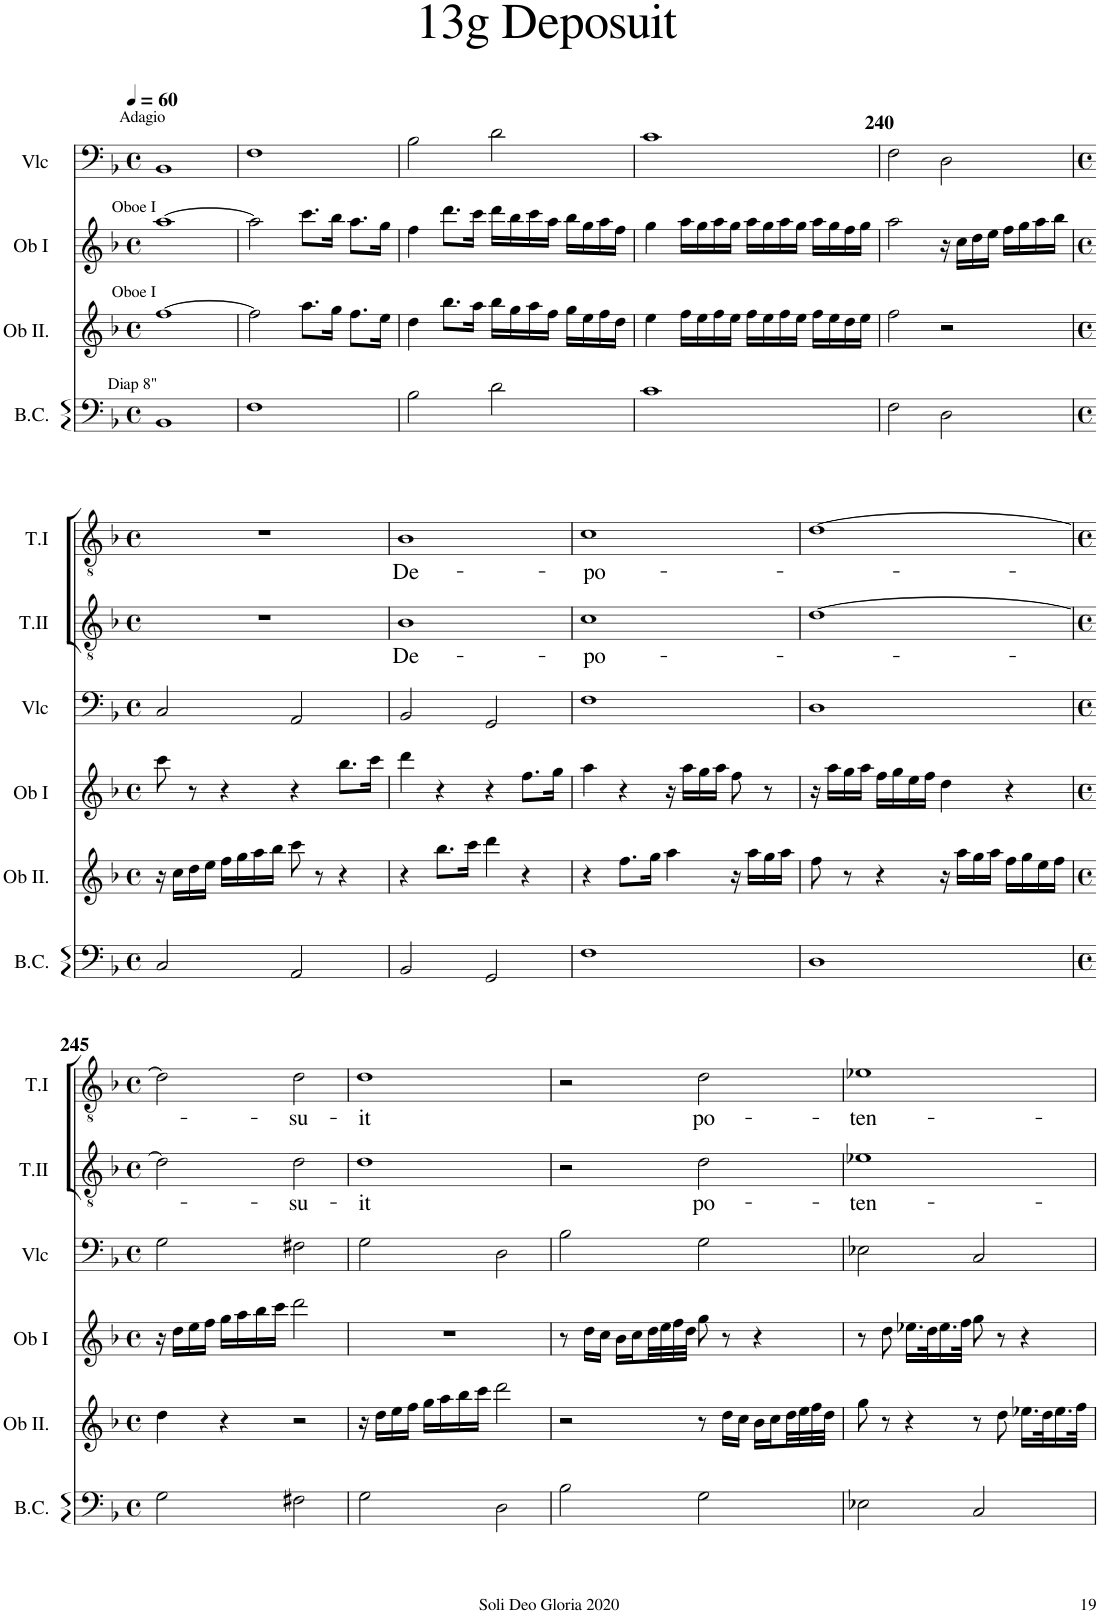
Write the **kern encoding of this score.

**kern	**kern	**kern	**kern	**kern	**text	**kern	**text
*part6	*part5	*part4	*part3	*part2	*part2	*part1	*part1
*staff6	*staff5	*staff4	*staff3	*staff2	*staff2	*staff1	*staff1
*I"Continuo	*I"Oboe II	*I"Oboe I	*I"Violoncelle	*I"Ténor II	*	*I"Tenor I	*
*	*I'Ob II.	*I'Ob I	*I'Vlc	*I'T.II	*	*I'T.I	*
!!LO:PB:g=z
*clefF4	*clefG2	*clefG2	*clefF4	*clefGv2	*	*clefGv2	*
*k[b-]	*k[b-]	*k[b-]	*k[b-]	*k[b-]	*	*k[b-]	*
*M4/4	*M4/4	*M4/4	*M4/4	*M4/4	*	*M4/4	*
*met(c)	*met(c)	*met(c)	*met(c)	*met(c)	*	*met(c)	*
=236	=236	=236	=236	=236	=236	=236	=236
!	!	!LO:TX:a:t=Oboe I	!	!	!	!	!
!	!LO:TX:a:t=Oboe I	!	!	!	!	!	!
!LO:TX:a:t=Diap 8"	!	!	!	!	!	!	!
1BB-	[1ff	[1aa	1BB-	1r	.	1r	.
=237	=237	=237	=237	=237	=237	=237	=237
1F	2ff\]	2aa\]	1F	1r	.	1r	.
.	8.aa\L	8.ccc\L	.	.	.	.	.
.	16gg\Jk	16bb-\Jk	.	.	.	.	.
.	8.ff\L	8.aa\L	.	.	.	.	.
.	16ee\Jk	16gg\Jk	.	.	.	.	.
=238	=238	=238	=238	=238	=238	=238	=238
2B-\	4dd\	4ff\	2B-\	1r	.	1r	.
.	8.bb-\L	8.ddd\L	.	.	.	.	.
.	16aa\Jk	16ccc\Jk	.	.	.	.	.
2d\	16bb-\LL	16ddd\LL	2d\	.	.	.	.
.	16gg\	16bb-\	.	.	.	.	.
.	16aa\	16ccc\	.	.	.	.	.
.	16ff\JJ	16aa\JJ	.	.	.	.	.
.	16gg\LL	16bb-\LL	.	.	.	.	.
.	16ee\	16gg\	.	.	.	.	.
.	16ff\	16aa\	.	.	.	.	.
.	16dd\JJ	16ff\JJ	.	.	.	.	.
=239	=239	=239	=239	=239	=239	=239	=239
1c	4ee\	4gg\	1c	1r	.	1r	.
.	16ff\LL	16aa\LL	.	.	.	.	.
.	16ee\	16gg\	.	.	.	.	.
.	16ff\	16aa\	.	.	.	.	.
.	16ee\JJ	16gg\JJ	.	.	.	.	.
.	16ff\LL	16aa\LL	.	.	.	.	.
.	16ee\	16gg\	.	.	.	.	.
.	16ff\	16aa\	.	.	.	.	.
.	16ee\JJ	16gg\JJ	.	.	.	.	.
.	16ff\LL	16aa\LL	.	.	.	.	.
.	16ee\	16gg\	.	.	.	.	.
.	16dd\	16ff\	.	.	.	.	.
.	16ee\JJ	16gg\JJ	.	.	.	.	.
=240	=240	=240	=240	=240	=240	=240	=240
2F\	2ff\	2aa\	2F\	1r	.	1r	.
2D\	2r	16r	2D\	.	.	.	.
.	.	16cc\LL	.	.	.	.	.
.	.	16dd\	.	.	.	.	.
.	.	16ee\JJ	.	.	.	.	.
.	.	16ff\LL	.	.	.	.	.
.	.	16gg\	.	.	.	.	.
.	.	16aa\	.	.	.	.	.
.	.	16bb-\JJ	.	.	.	.	.
!!LO:LB:g=z
=241	=241	=241	=241	=241	=241	=241	=241
*M4/4	*M4/4	*M4/4	*M4/4	*M4/4	*	*M4/4	*
*met(c)	*met(c)	*met(c)	*met(c)	*met(c)	*	*met(c)	*
2C/	16r	8ccc\	2C/	1r	.	1r	.
.	16cc\LL	.	.	.	.	.	.
.	16dd\	8r	.	.	.	.	.
.	16ee\JJ	.	.	.	.	.	.
.	16ff\LL	4r	.	.	.	.	.
.	16gg\	.	.	.	.	.	.
.	16aa\	.	.	.	.	.	.
.	16bb-\JJ	.	.	.	.	.	.
2AA/	8ccc\	4r	2AA/	.	.	.	.
.	8r	.	.	.	.	.	.
.	4r	8.bb-\L	.	.	.	.	.
.	.	16ccc\Jk	.	.	.	.	.
=242	=242	=242	=242	=242	=242	=242	=242
!	!	!	!	!	!LO:LY:b	!	!LO:LY:b
2BB-/	4r	4ddd\	2BB-/	1B-	De-	1B-	De-
.	8.bb-\L	4r	.	.	.	.	.
.	16ccc\Jk	.	.	.	.	.	.
2GG/	4ddd\	4r	2GG/	.	.	.	.
.	4r	8.ff\L	.	.	.	.	.
.	.	16gg\Jk	.	.	.	.	.
=243	=243	=243	=243	=243	=243	=243	=243
!	!	!	!	!	!LO:LY:b	!	!LO:LY:b
1F	4r	4aa\	1F	1c	-po-	1c	-po-
.	8.ff\L	4r	.	.	.	.	.
.	16gg\Jk	.	.	.	.	.	.
.	4aa\	16r	.	.	.	.	.
.	.	16aa\LL	.	.	.	.	.
.	.	16gg\	.	.	.	.	.
.	.	16aa\JJ	.	.	.	.	.
.	16r	8ff\	.	.	.	.	.
.	16aa\LL	.	.	.	.	.	.
.	16gg\	8r	.	.	.	.	.
.	16aa\JJ	.	.	.	.	.	.
=244	=244	=244	=244	=244	=244	=244	=244
1D	8ff\	16r	1D	[1d	.	[1d	.
.	.	16aa\LL	.	.	.	.	.
.	8r	16gg\	.	.	.	.	.
.	.	16aa\JJ	.	.	.	.	.
.	4r	16ff\LL	.	.	.	.	.
.	.	16gg\	.	.	.	.	.
.	.	16ee\	.	.	.	.	.
.	.	16ff\JJ	.	.	.	.	.
.	16r	4dd\	.	.	.	.	.
.	16aa\LL	.	.	.	.	.	.
.	16gg\	.	.	.	.	.	.
.	16aa\JJ	.	.	.	.	.	.
.	16ff\LL	4r	.	.	.	.	.
.	16gg\	.	.	.	.	.	.
.	16ee\	.	.	.	.	.	.
.	16ff\JJ	.	.	.	.	.	.
!!LO:LB:g=z
=245	=245	=245	=245	=245	=245	=245	=245
*M4/4	*M4/4	*M4/4	*M4/4	*M4/4	*	*M4/4	*
*met(c)	*met(c)	*met(c)	*met(c)	*met(c)	*	*met(c)	*
2G\	4dd\	16r	2G\	2d\]	.	2d\]	.
.	.	16dd\LL	.	.	.	.	.
.	.	16ee\	.	.	.	.	.
.	.	16ff\JJ	.	.	.	.	.
.	4r	16gg\LL	.	.	.	.	.
.	.	16aa\	.	.	.	.	.
.	.	16bb-\	.	.	.	.	.
.	.	16ccc\JJ	.	.	.	.	.
!	!	!	!	!	!LO:LY:b	!	!LO:LY:b
2F#X\	2r	2ddd\	2F#X\	2d\	-su-	2d\	-su-
=246	=246	=246	=246	=246	=246	=246	=246
!	!	!	!	!	!LO:LY:b	!	!LO:LY:b
2G\	16r	1r	2G\	1d	-it	1d	-it
.	16dd\LL	.	.	.	.	.	.
.	16ee\	.	.	.	.	.	.
.	16ff\JJ	.	.	.	.	.	.
.	16gg\LL	.	.	.	.	.	.
.	16aa\	.	.	.	.	.	.
.	16bb-\	.	.	.	.	.	.
.	16ccc\JJ	.	.	.	.	.	.
2D\	2ddd\	.	2D\	.	.	.	.
=247	=247	=247	=247	=247	=247	=247	=247
2B-\	2r	8r	2B-\	2r	.	2r	.
.	.	16dd\LL	.	.	.	.	.
.	.	16cc\JJ	.	.	.	.	.
.	.	16b-\LL	.	.	.	.	.
.	.	16cc\	.	.	.	.	.
.	.	32dd\L	.	.	.	.	.
.	.	32ee\	.	.	.	.	.
.	.	32ff\	.	.	.	.	.
.	.	32dd\JJJ	.	.	.	.	.
!	!	!	!	!	!LO:LY:b	!	!LO:LY:b
2G\	8r	8gg\	2G\	2d\	po-	2d\	po-
.	16dd\LL	8r	.	.	.	.	.
.	16cc\JJ	.	.	.	.	.	.
.	16b-\LL	4r	.	.	.	.	.
.	16cc\	.	.	.	.	.	.
.	32dd\L	.	.	.	.	.	.
.	32ee\	.	.	.	.	.	.
.	32ff\	.	.	.	.	.	.
.	32dd\JJJ	.	.	.	.	.	.
=248	=248	=248	=248	=248	=248	=248	=248
!	!	!	!	!	!LO:LY:b	!	!LO:LY:b
2E-X\	8gg\	8r	2E-X\	1e-X	-ten-	1e-X	-ten-
.	8r	8dd\	.	.	.	.	.
.	4r	16.ee-X\LL	.	.	.	.	.
.	.	32dd\K	.	.	.	.	.
.	.	16.ee-\	.	.	.	.	.
.	.	32ff\JJk	.	.	.	.	.
2C/	8r	8gg\	2C/	.	.	.	.
.	8dd\	8r	.	.	.	.	.
.	16.ee-X\LL	4r	.	.	.	.	.
.	32dd\K	.	.	.	.	.	.
.	16.ee-\	.	.	.	.	.	.
.	32ff\JJk	.	.	.	.	.	.
=	=	=	=	=	=	=	=
*-	*-	*-	*-	*-	*-	*-	*-
